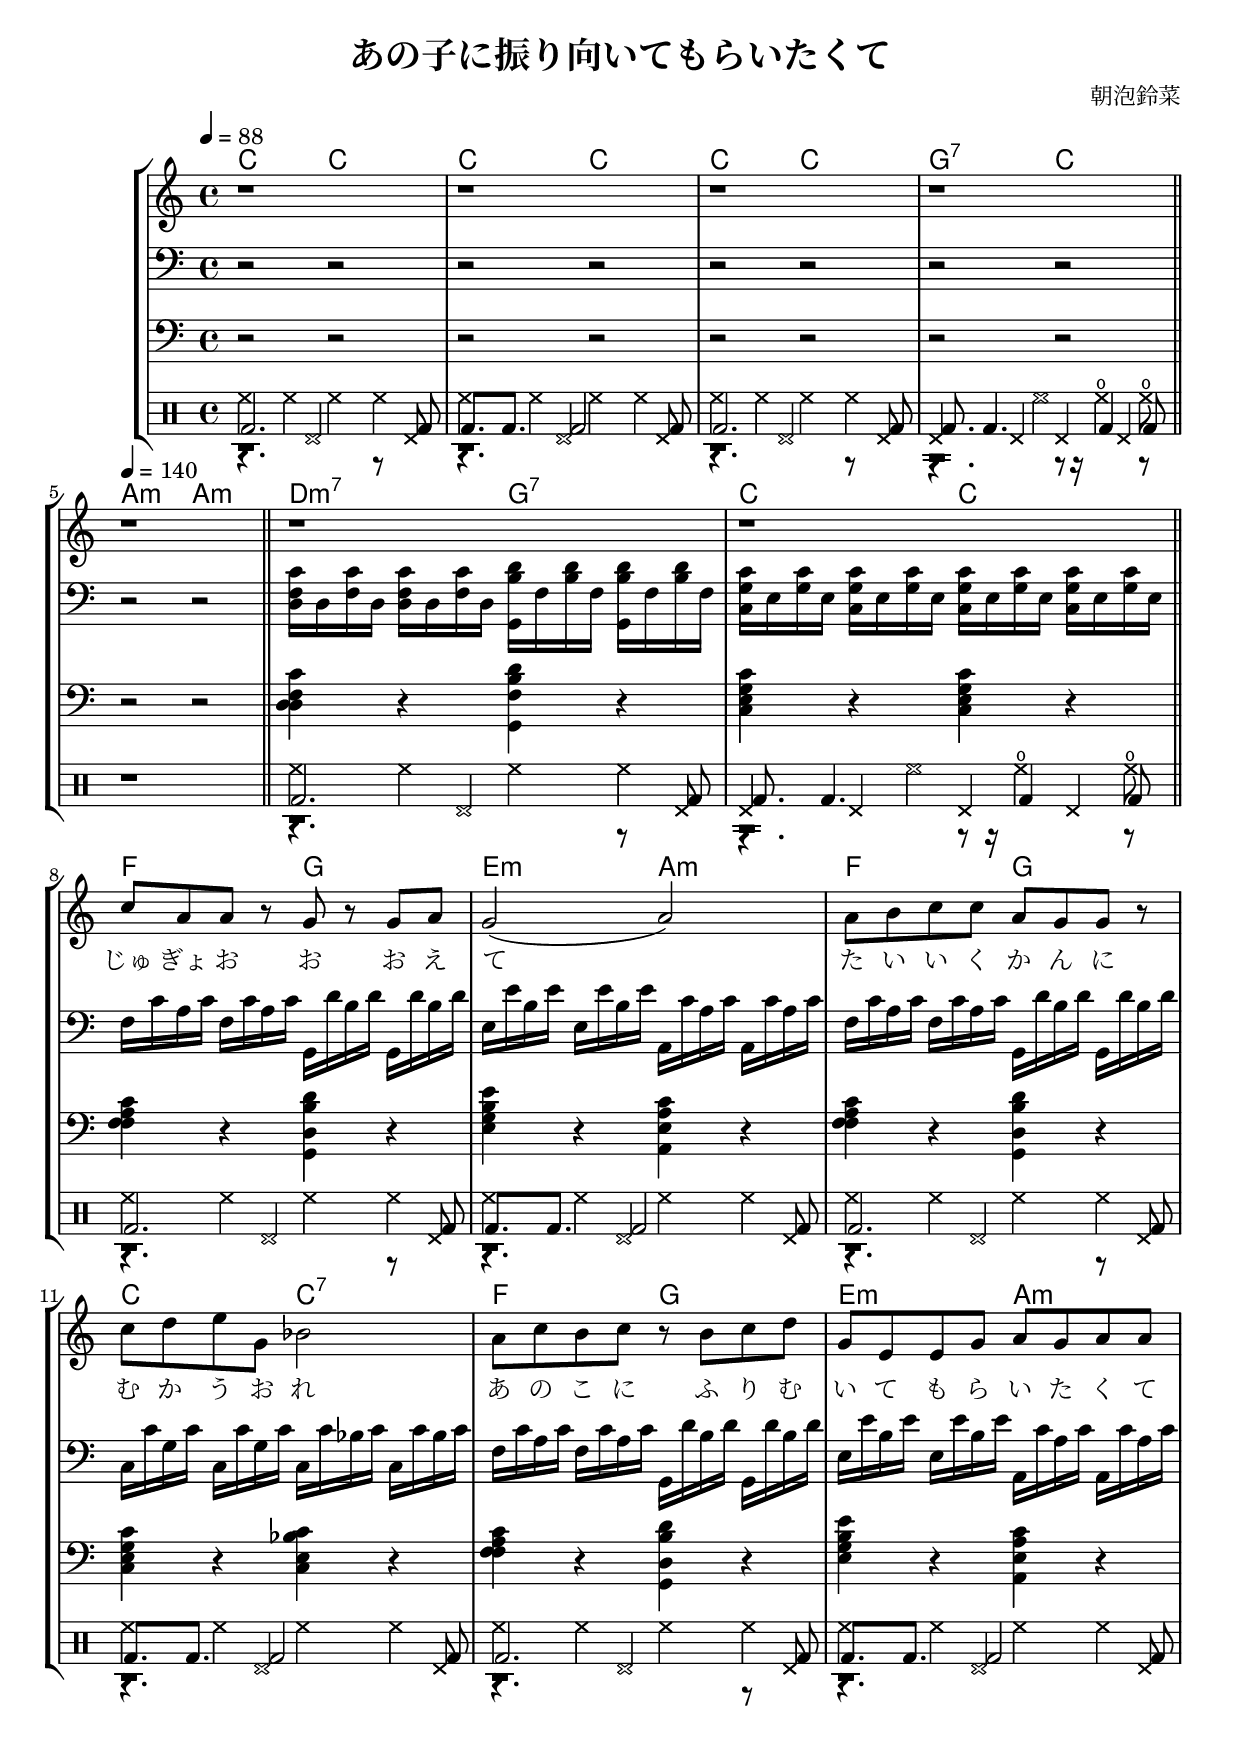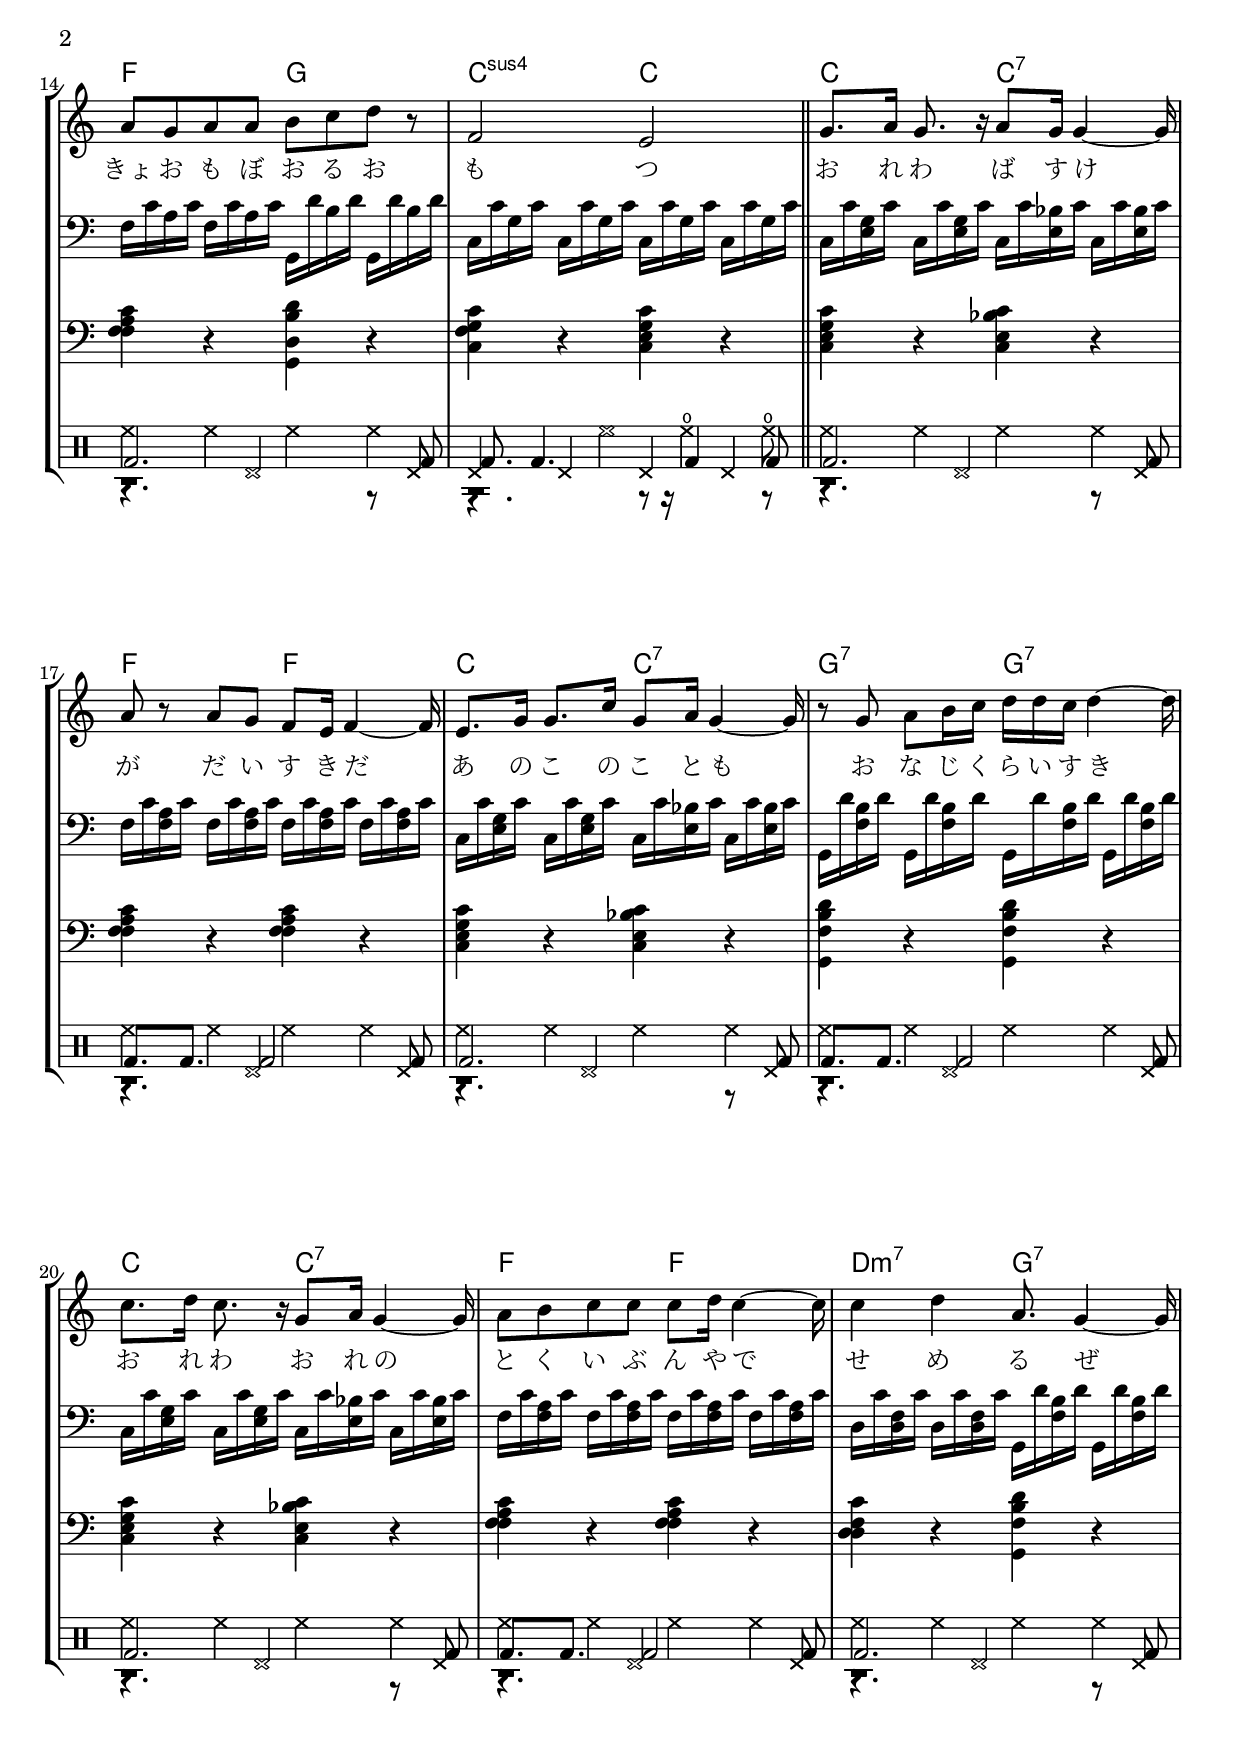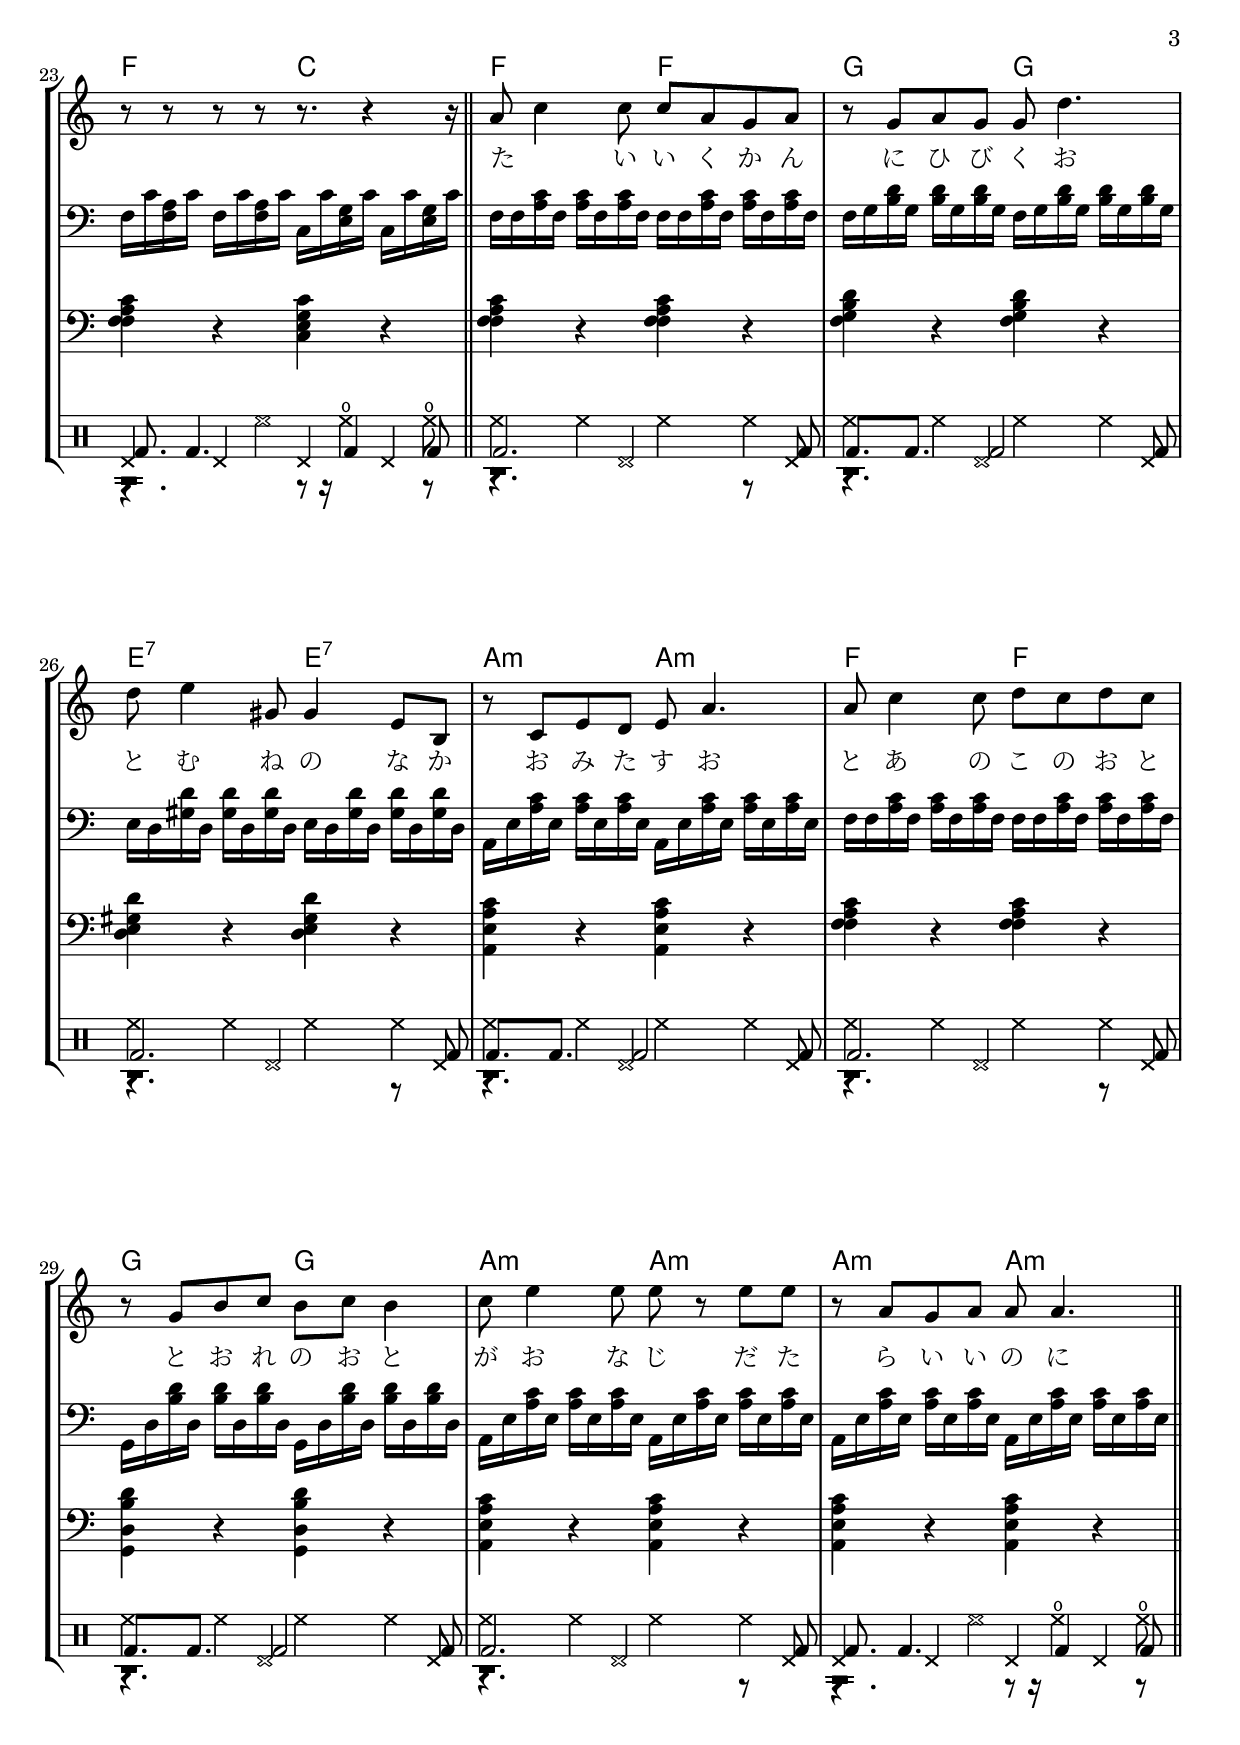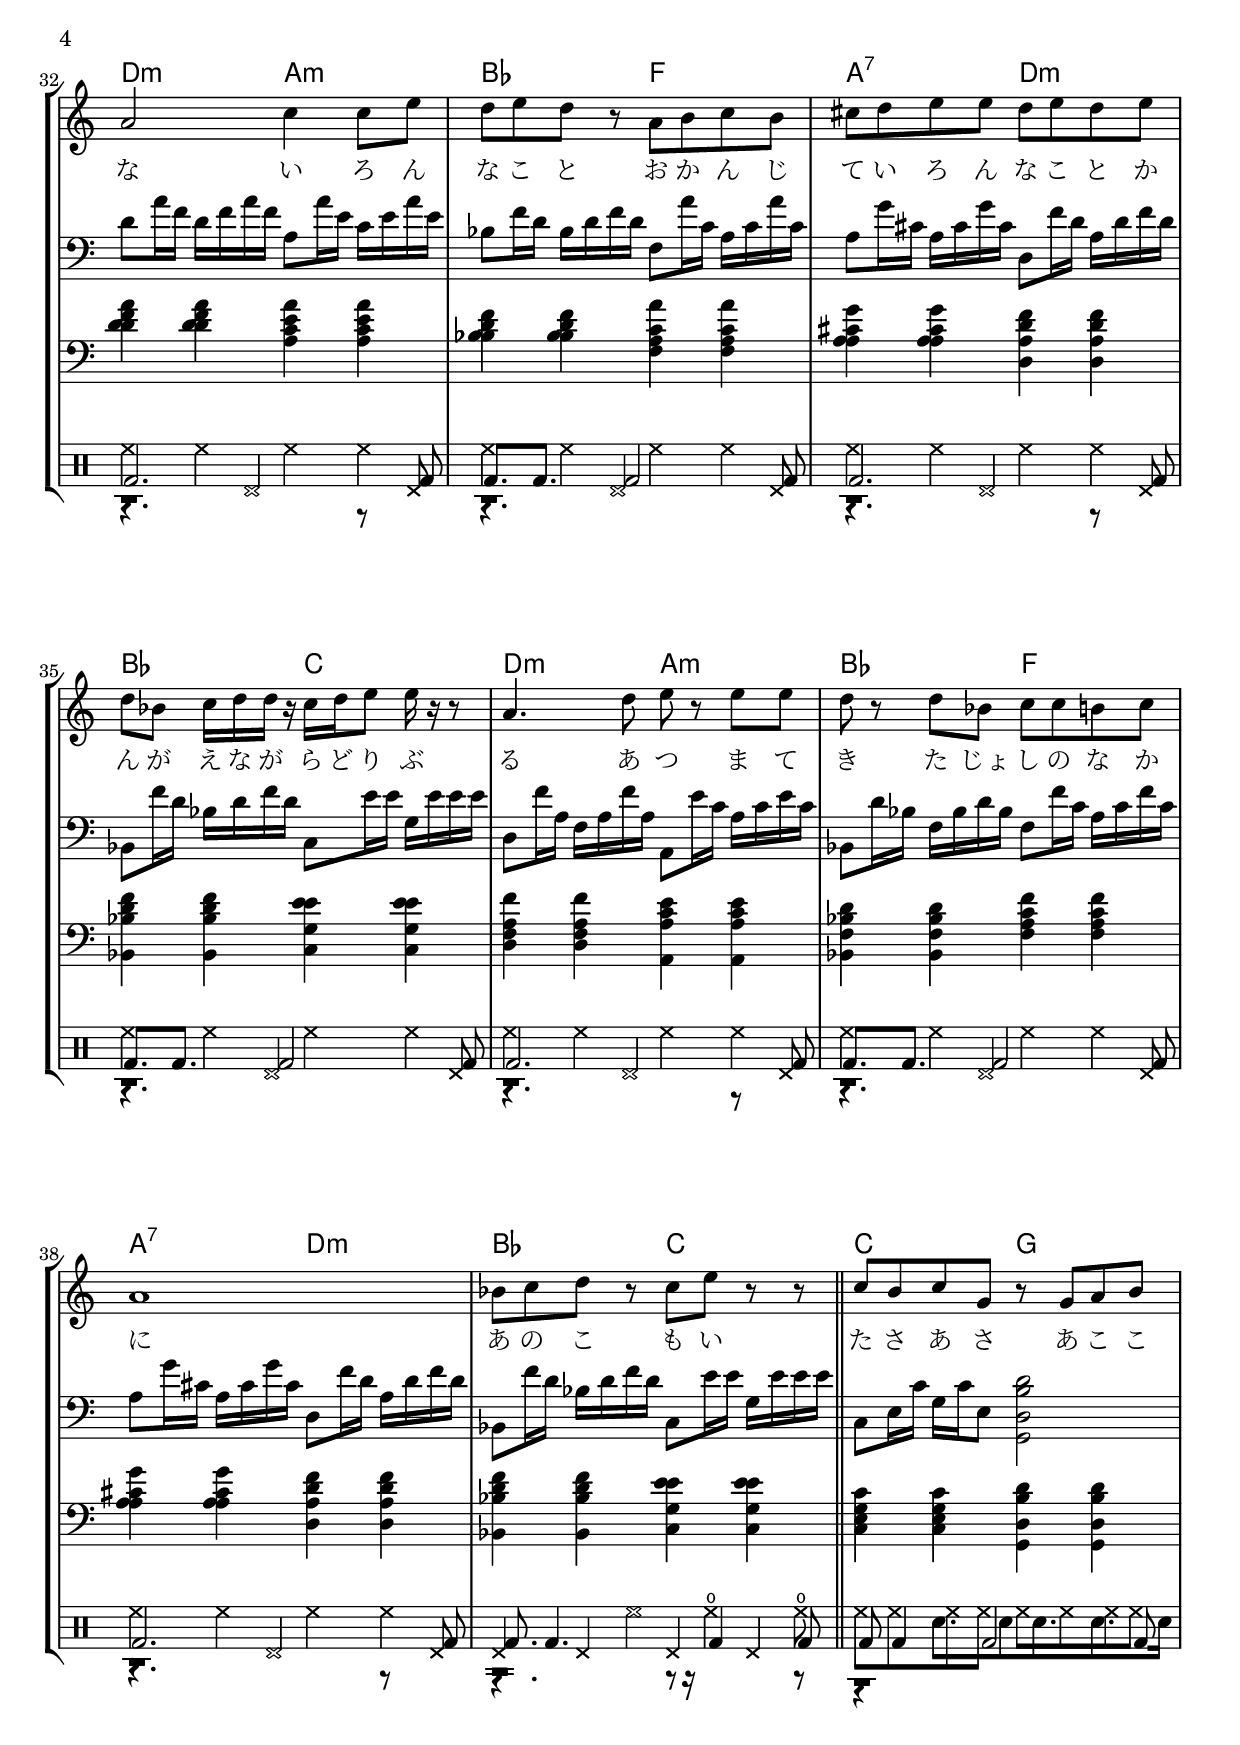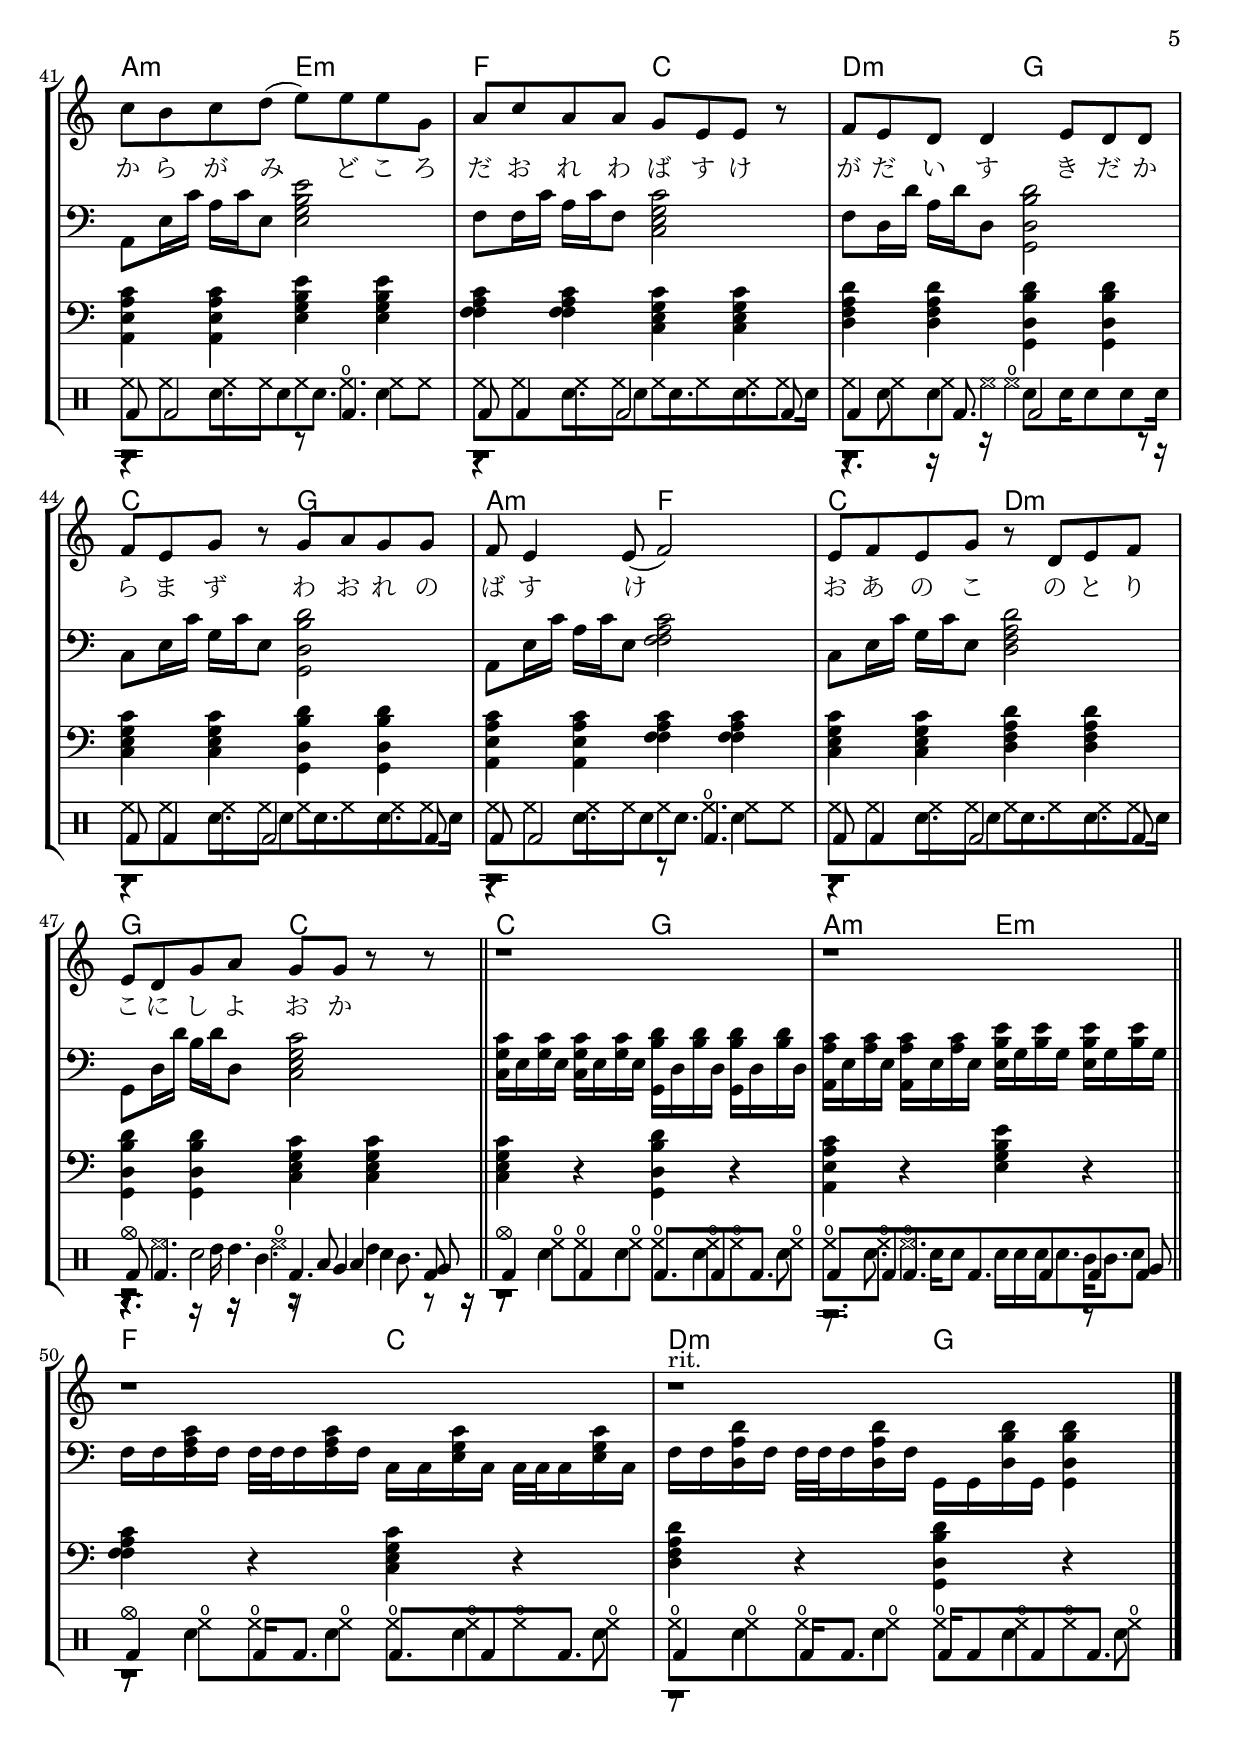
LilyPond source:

\version "2.12.1"

\header {
	title = \markup {あの子に振り向いてもらいたくて}
	composer = \markup \center-column {朝泡鈴菜}
}

harmony = \chordmode {
	c2 c c c c c g:7 c 

	a:m a:m 

	d:min7 g:7 c c 

	f g e:m a:m f g c c:7 f g e:m a:m f g c:sus4 c 

	c c:7 f f c c:7 g:7 g:7 c c:7 f f d:min7 g:7 f c 

	f f g g e:7 e:7 a:m a:m f f g g a:m a:m a:m a:m 

	d:m a:m bes f a:7 d:m bes c d:m a:m bes f a:7 d:m bes c 

	c g a:m e:m f c d:m g c g a:m f c d:m g c 

	c g a:m e:m 

	f c d:m g 
}

melody = {
	\key c \major
	\tempo 4 = 88
	r1 | r1 | r1 | r1   
	\tempo 4 = 140
	r1   
	r1 | r1   
	\set Staff.midiInstrument = #"mmi0.38"
	 c''8  a'8  a'8  r8  g'8  r8  g'8  a'8 
	g'2  (a'2) 
	a'8  b'8  c''8  c''8  a'8  g'8  g'8  r8 
	c''8  d''8  e''8  g'8  bes'2 
	a'8  c''8  b'8  c''8  r8  b'8  c''8  d''8 
	g'8  e'8  e'8  g'8  a'8  g'8  a'8  a'8 
	a'8  g'8  a'8  a'8  b'8  c''8  d''8  r8 
	f'2  e'2
	\set Staff.midiInstrument = #"mmi0.38"
	 g'8.  a'16  g'8.  r16  a'8  g'16  g'4~g'16 
	a'8  r8  a'8  g'8  f'8  e'16  f'4~f'16 
	e'8.  g'16  g'8.  c''16  g'8  a'16  g'4~g'16 
	r8  g'8  a'8  b'16  c''16  d''16  d''16  c''16  d''4~d''16 
	c''8.  d''16  c''8.  r16  g'8  a'16  g'4~g'16 
	a'8  b'8  c''8  c''8  c''8  d''16  c''4~c''16 
	c''4  d''4  a'8.  g'4~g'16 
	r8  r8  r8  r8  r8.  r4~r16
	\set Staff.midiInstrument = #"mmi0.38"
	 a'8  c''4  c''8  c''8  a'8  g'8  a'8 
	r8  g'8  a'8  g'8  g'8  d''4. 
	d''8  e''4  gis'8  gis'4  e'8  b8 
	r8  c'8  e'8  d'8  e'8  a'4. 
	a'8  c''4  c''8  d''8  c''8  d''8  c''8 
	r8  g'8  b'8  c''8  b'8  c''8  b'4 
	c''8  e''4  e''8  e''8  r8  e''8  e''8 
	r8  a'8  g'8  a'8  a'8  a'4.
	\set Staff.midiInstrument = #"mmi0.38"
	 a'2  c''4  c''8  e''8 
	d''8  e''8  d''8  r8  a'8  b'8  c''8  b'8 
	cis''8  d''8  e''8  e''8  d''8  e''8  d''8  e''8 
	d''8  bes'8  c''16  d''16  d''16  r16  c''16  d''16  e''8  e''16  r16  r8 
	a'4.  d''8  e''8  r8  e''8  e''8 
	d''8  r8  d''8  bes'8  c''8  c''8  b'8  c''8 
	a'1 
	bes'8  c''8  d''8  r8  c''8  e''8  r8  r8
	\set Staff.midiInstrument = #"mmi0.38"
	 c''8  b'8  c''8  g'8  r8  g'8  a'8  b'8 
	c''8  b'8  c''8  d''8  (e''8)  e''8  e''8  g'8 
	a'8  c''8  a'8  a'8  g'8  e'8  e'8  r8 
	f'8  e'8  d'8  d'4  e'8  d'8  d'8 
	f'8  e'8  g'8  r8  g'8  a'8  g'8  g'8 
	f'8  e'4  e'8  (f'2) 
	e'8  f'8  e'8  g'8  r8  d'8  e'8  f'8 
	e'8  d'8  g'8  a'8  g'8  g'8  r8  r8
	r1 | r1   
	r1 | r1^"rit." \bar "|."
}

words = \lyricmode {
	
	
	
	じゅ  ぎょ  お  お  お  え  て  た  い  い  く  か  ん  に  む  か  う  お  れ  あ  の  こ  に  ふ  り  む  い  て  も  ら  い  た  く  て  きょ  お  も  ぼ  お  る  お  も  つ  
	お  れ  わ  ば  す  け  が  だ  い  す  き  だ  あ  の  こ  の  こ  と  も  お  な  じ  く  ら  い  す  き  お  れ  わ  お  れ  の  と  く  い  ぶ  ん  や  で  せ  め  る  ぜ  
	た  い  い  く  か  ん  に  ひ  び  く  お  と  む  ね  の  な  か  お  み  た  す  お  と  あ  の  こ  の  お  と  と  お  れ  の  お  と  が  お  な  じ  だ  た  ら  い  い  の  に  な  
	い  ろ  ん  な  こ  と  お  か  ん  じ  て  い  ろ  ん  な  こ  と  か  ん  が  え  な  が  ら  ど  り  ぶ  る  あ  つ  ま  て  き  た  じょ  し  の  な  か  に  あ  の  こ  も  い  た  
	さ  あ  さ  あ  こ  こ  か  ら  が  み  ど  こ  ろ  だ  お  れ  わ  ば  す  け  が  だ  い  す  き  だ  か  ら  ま  ず  わ  お  れ  の  ば  す  け  お  あ  の  こ  の  と  り  こ  に  し  よ  お  か  な  
	
	
}

tempochange = {
	\tempo 4 = 88
	r1 | r1 | r1 | r1 \bar "||"
	\tempo 4 = 140
	r1 \bar "||"
	\tempo 4 = 140
	r1 | r1 \bar "||"
	\tempo 4 = 140
	r1 | r1 | r1 | r1 | r1 | r1 | r1 | r1 \bar "||"
	\tempo 4 = 140
	r1 | r1 | r1 | r1 | r1 | r1 | r1 | r1 \bar "||"
	\tempo 4 = 140
	r1 | r1 | r1 | r1 | r1 | r1 | r1 | r1 \bar "||"
	\tempo 4 = 140
	r1 | r1 | r1 | r1 | r1 | r1 | r1 | r1 \bar "||"
	\tempo 4 = 140
	r1 | r1 | r1 | r1 | r1 | r1 | r1 | r1 \bar "||"
	\tempo 4 = 140
	r1 | r1 \bar "||"
	\tempo 4 = 140
	r1 | \tempo 4 = 105 r2 \tempo 4 = 93 r2 \bar "|."
}

mainacc = {
	\clef bass
	\set Staff.midiInstrument = #"Acoustic grand"
	\key c \major
	\tempo 4 = 88
	r2
	r2
	r2
	r2
	r2
	r2
	r2
	r2
	\bar "||"

	\set Staff.midiInstrument = #"Acoustic grand"
	\tempo 4 = 140
	r2
	r2
	\bar "||"

	\set Staff.midiInstrument = #"Acoustic Guitar (nylon)"
	<d f c'>16 d16 <f c'>16 d16   <d f c'>16 d16 <f c'>16 d16
	<g, b d'>16 f16 <b d'>16 f16   <g, b d'>16 f16 <b d'>16 f16
	<c g c'>16 e16 <g c'>16 e16   <c g c'>16 e16 <g c'>16 e16
	<c g c'>16 e16 <g c'>16 e16   <c g c'>16 e16 <g c'>16 e16
	\bar "||"

	\set Staff.midiInstrument = #"Acoustic Guitar (nylon)"
	f16 c' a c' f c' a c'
	g,16 d' b d' g, d' b d'
	e16 e' b e' e e' b e'
	a,16 c' a c' a, c' a c'
	f16 c' a c' f c' a c'
	g,16 d' b d' g, d' b d'
	c16 c' g c' c c' g c'
	c16 c' bes c' c c' bes c'
	f16 c' a c' f c' a c'
	g,16 d' b d' g, d' b d'
	e16 e' b e' e e' b e'
	a,16 c' a c' a, c' a c'
	f16 c' a c' f c' a c'
	g,16 d' b d' g, d' b d'
	c16 c' g c' c c' g c'
	c16 c' g c' c c' g c'
	\bar "||"

	\set Staff.midiInstrument = #"Acoustic Guitar (nylon)"
	c16 c' <e g> c' c c' <e g> c'
	c16 c' <e bes> c' c c' <e bes> c'
	f16 c' <f a> c' f c' <f a> c'
	f16 c' <f a> c' f c' <f a> c'
	c16 c' <e g> c' c c' <e g> c'
	c16 c' <e bes> c' c c' <e bes> c'
	g,16 d' <f b> d' g, d' <f b> d'
	g,16 d' <f b> d' g, d' <f b> d'
	c16 c' <e g> c' c c' <e g> c'
	c16 c' <e bes> c' c c' <e bes> c'
	f16 c' <f a> c' f c' <f a> c'
	f16 c' <f a> c' f c' <f a> c'
	d16 c' <d f> c' d c' <d f> c'
	g,16 d' <f b> d' g, d' <f b> d'
	f16 c' <f a> c' f c' <f a> c'
	c16 c' <e g> c' c c' <e g> c'
	\bar "||"

	\set Staff.midiInstrument = #"Acoustic Guitar (nylon)"
	f16 f <a c'> f <a c'> f <a c'> f
	f16 f <a c'> f <a c'> f <a c'> f
	f16 g <b d'> g <b d'> g <b d'> g
	f16 g <b d'> g <b d'> g <b d'> g
	e16 d <gis d'> d <gis d'> d <gis d'> d
	e16 d <gis d'> d <gis d'> d <gis d'> d
	a,16 e <a c'> e <a c'> e <a c'> e
	a,16 e <a c'> e <a c'> e <a c'> e
	f16 f <a c'> f <a c'> f <a c'> f
	f16 f <a c'> f <a c'> f <a c'> f
	g,16 d <b d'> d <b d'> d <b d'> d
	g,16 d <b d'> d <b d'> d <b d'> d
	a,16 e <a c'> e <a c'> e <a c'> e
	a,16 e <a c'> e <a c'> e <a c'> e
	a,16 e <a c'> e <a c'> e <a c'> e
	a,16 e <a c'> e <a c'> e <a c'> e
	\bar "||"

	\set Staff.midiInstrument = #"Acoustic Guitar (nylon)"
	d'8 a'16 f'16   d'16 f'16 a'16 f'16
	a8 a'16 e'16   c'16 e'16 a'16 e'16
	bes8 f'16 d'16   bes16 d'16 f'16 d'16
	f8 a'16 c'16   a16 c'16 a'16 c'16
	a8 g'16 cis'16   a16 cis'16 g'16 cis'16
	d8 f'16 d'16   a16 d'16 f'16 d'16
	bes,8 f'16 d'16   bes16 d'16 f'16 d'16
	c8 e'16 e'16   g16 e'16 e'16 e'16
	d8 f'16 a16   f16 a16 f'16 a16
	a,8 e'16 c'16   a16 c'16 e'16 c'16
	bes,8 d'16 bes16   f16 bes16 d'16 bes16
	f8 f'16 c'16   a16 c'16 f'16 c'16
	a8 g'16 cis'16   a16 cis'16 g'16 cis'16
	d8 f'16 d'16   a16 d'16 f'16 d'16
	bes,8 f'16 d'16   bes16 d'16 f'16 d'16
	c8 e'16 e'16   g16 e'16 e'16 e'16
	\bar "||"

	\set Staff.midiInstrument = #"Acoustic Guitar (nylon)"
	c8 e16 c' g c' e8
	<g, d b d'>2
	a,8 e16 c' a c' e8
	<e g b e'>2
	f8 f16 c' a c' f8
	<c e g c'>2
	f8 d16 d' a d' d8
	<g, d b d'>2
	c8 e16 c' g c' e8
	<g, d b d'>2
	a,8 e16 c' a c' e8
	<f f a c'>2
	c8 e16 c' g c' e8
	<f d a d'>2
	g,8 d16 d' b d' d8
	<c e g c'>2
	\bar "||"

	\set Staff.midiInstrument = #"Acoustic Guitar (nylon)"
	<c g c'>16 e16 <g c'>16 e16   <c g c'>16 e16 <g c'>16 e16
	<g, b d'>16 d16 <b d'>16 d16   <g, b d'>16 d16 <b d'>16 d16
	<a, a c'>16 e16 <a c'>16 e16   <a, a c'>16 e16 <a c'>16 e16
	<e b e'>16 g16 <b e'>16 g16   <e b e'>16 g16 <b e'>16 g16
	\bar "||"

	\set Staff.midiInstrument = #"Acoustic Guitar (nylon)"
	f16 f16 <f a c'>16 f16   f32 f32 f16 <f a c'>16 f16
	c16 c16 <e g c'>16 c16   c32 c32 c16 <e g c'>16 c16
	f16 f16 <d a d'>16 f16   f32 f32 f16 <d a d'>16 f16
	g,16 g,16 <d b d'>16 g,16 <g, d b d'>4
	\bar "|."
}

subacc = {
	\clef bass
	\set Staff.midiInstrument = #"Acoustic grand"
	\key c \major
	\tempo 4 = 88
	r2
	r2
	r2
	r2
	r2
	r2
	r2
	r2
	\bar "||"

	\set Staff.midiInstrument = #"Acoustic grand"
	\tempo 4 = 140
	r2
	r2
	\bar "||"

	\set Staff.midiInstrument = #"FX 8 (sci-fi)"
	<d d f c'>4 r4
	<g, f b d'>4 r4
	<c e g c'>4 r4
	<c e g c'>4 r4
	\bar "||"

	\set Staff.midiInstrument = #"FX 8 (sci-fi)"
	<f f a c'>4 r4
	<g, d b d'>4 r4
	<e g b e'>4 r4
	<a, e a c'>4 r4
	<f f a c'>4 r4
	<g, d b d'>4 r4
	<c e g c'>4 r4
	<c e bes c'>4 r4
	<f f a c'>4 r4
	<g, d b d'>4 r4
	<e g b e'>4 r4
	<a, e a c'>4 r4
	<f f a c'>4 r4
	<g, d b d'>4 r4
	<c f g c'>4 r4
	<c e g c'>4 r4
	\bar "||"

	\set Staff.midiInstrument = #"FX 8 (sci-fi)"
	<c e g c'>4 r4
	<c e bes c'>4 r4
	<f f a c'>4 r4
	<f f a c'>4 r4
	<c e g c'>4 r4
	<c e bes c'>4 r4
	<g, f b d'>4 r4
	<g, f b d'>4 r4
	<c e g c'>4 r4
	<c e bes c'>4 r4
	<f f a c'>4 r4
	<f f a c'>4 r4
	<d d f c'>4 r4
	<g, f b d'>4 r4
	<f f a c'>4 r4
	<c e g c'>4 r4
	\bar "||"

	\set Staff.midiInstrument = #"FX 8 (sci-fi)"
	<f f a c'>4 r4
	<f f a c'>4 r4
	<f g b d'>4 r4
	<f g b d'>4 r4
	<e d gis d'>4 r4
	<e d gis d'>4 r4
	<a, e a c'>4 r4
	<a, e a c'>4 r4
	<f f a c'>4 r4
	<f f a c'>4 r4
	<g, d b d'>4 r4
	<g, d b d'>4 r4
	<a, e a c'>4 r4
	<a, e a c'>4 r4
	<a, e a c'>4 r4
	<a, e a c'>4 r4
	\bar "||"

	\set Staff.midiInstrument = #"FX 8 (sci-fi)"
	<d' d' f' a'>4 <d' d' f' a'>4
	<a c' e' a'>4 <a c' e' a'>4
	<bes bes d' f'>4 <bes bes d' f'>4
	<f a c' a'>4 <f a c' a'>4
	<a a cis' g'>4 <a a cis' g'>4
	<d a d' f'>4 <d a d' f'>4
	<bes, bes d' f'>4 <bes, bes d' f'>4
	<c g e' e'>4 <c g e' e'>4
	<d f a f'>4 <d f a f'>4
	<a, a c' e'>4 <a, a c' e'>4
	<bes, f bes d'>4 <bes, f bes d'>4
	<f a c' f'>4 <f a c' f'>4
	<a a cis' g'>4 <a a cis' g'>4
	<d a d' f'>4 <d a d' f'>4
	<bes, bes d' f'>4 <bes, bes d' f'>4
	<c g e' e'>4 <c g e' e'>4
	\bar "||"

	\set Staff.midiInstrument = #"FX 8 (sci-fi)"
	<c e g c'>4 <c e g c'>4
	<g, d b d'>4 <g, d b d'>4
	<a, e a c'>4 <a, e a c'>4
	<e g b e'>4 <e g b e'>4
	<f f a c'>4 <f f a c'>4
	<c e g c'>4 <c e g c'>4
	<f d a d'>4 <f d a d'>4
	<g, d b d'>4 <g, d b d'>4
	<c e g c'>4 <c e g c'>4
	<g, d b d'>4 <g, d b d'>4
	<a, e a c'>4 <a, e a c'>4
	<f f a c'>4 <f f a c'>4
	<c e g c'>4 <c e g c'>4
	<f d a d'>4 <f d a d'>4
	<g, d b d'>4 <g, d b d'>4
	<c e g c'>4 <c e g c'>4
	\bar "||"

	\set Staff.midiInstrument = #"FX 8 (sci-fi)"
	<c e g c'>4 r4
	<g, d b d'>4 r4
	<a, e a c'>4 r4
	<e g b e'>4 r4
	\bar "||"

	\set Staff.midiInstrument = #"FX 8 (sci-fi)"
	<f f a c'>4 r4
	<c e g c'>4 r4
	<f d a d'>4 r4
	<g, d b d'>4 r4
	\bar "|."
}

percA = {
	\drummode {
	r1  |r1  |r1  |r2 r8 hho4 hho8  \bar "||"
	r1 \bar "||"
	r1  |r2 r8 hho4 hho8  \bar "||"
	r1  |r1  |r1  |r1  |r1  |r1  |r1  |r2 r8 hho4 hho8  \bar "||"
	r1  |r1  |r1  |r1  |r1  |r1  |r1  |r2 r8 hho4 hho8  \bar "||"
	r1  |r1  |r1  |r1  |r1  |r1  |r1  |r2 r8 hho4 hho8  \bar "||"
	r1  |r1  |r1  |r1  |r1  |r1  |r1  |r2 r8 hho4 hho8  \bar "||"
	hh8 hh8 hh8 hh8 hh8 hh8 hh8 hh8  |hh8 hh8 hh8 hh8 hh4 hh8 hh8  |hh8 hh8 hh8 hh8 hh8 hh8 hh8 hh8  |hh8 hh8 hh8 hh2 r8  |hh8 hh8 hh8 hh8 hh8 hh8 hh8 hh8  |hh8 hh8 hh8 hh8 hh4 hh8 hh8  |hh8 hh8 hh8 hh8 hh8 hh8 hh8 hh8  |r8 hh2. r8  \bar "||"
	r8 hho8 hho8 hho8 hho8 hho8 hho8 hho8  |hho8 hho8 hho2.  \bar "||"
	cymc1  |r1  \bar "|."
	}
}

percB = {
	\drummode {
	r4. hhp2 hhp8  |r4. hhp2 hhp8  |r4. hhp2 hhp8  |hhp4 hhp4 hhp4 hhp4  \bar "||"
	r1 \bar "||"
	r4. hhp2 hhp8  |hhp4 hhp4 hhp4 hhp4  \bar "||"
	r4. hhp2 hhp8  |r4. hhp2 hhp8  |r4. hhp2 hhp8  |r4. hhp2 hhp8  |r4. hhp2 hhp8  |r4. hhp2 hhp8  |r4. hhp2 hhp8  |hhp4 hhp4 hhp4 hhp4  \bar "||"
	r4. hhp2 hhp8  |r4. hhp2 hhp8  |r4. hhp2 hhp8  |r4. hhp2 hhp8  |r4. hhp2 hhp8  |r4. hhp2 hhp8  |r4. hhp2 hhp8  |hhp4 hhp4 hhp4 hhp4  \bar "||"
	r4. hhp2 hhp8  |r4. hhp2 hhp8  |r4. hhp2 hhp8  |r4. hhp2 hhp8  |r4. hhp2 hhp8  |r4. hhp2 hhp8  |r4. hhp2 hhp8  |hhp4 hhp4 hhp4 hhp4  \bar "||"
	r4. hhp2 hhp8  |r4. hhp2 hhp8  |r4. hhp2 hhp8  |r4. hhp2 hhp8  |r4. hhp2 hhp8  |r4. hhp2 hhp8  |r4. hhp2 hhp8  |hhp4 hhp4 hhp4 hhp4  \bar "||"
	r4 sn8. sn8 sn8. sn8. sn16  |r4 sn8. sn8 sn8. sn4  |r4 sn8. sn8 sn8. sn8. sn16  |r8 sn8 sn4 sn8 sn16 sn8 sn8 sn16  |r4 sn8. sn8 sn8. sn8. sn16  |r4 sn8. sn8 sn8. sn4  |r4 sn8. sn8 sn8. sn8. sn16  |r4 sn2 sn4  \bar "||"
	r8 sn4 sn4 sn4 sn8  |r8 sn8. sn16 sn8 sn16 sn16 sn16 sn8. sn8  \bar "||"
	r8 hho8 hho8 hho8 hho8 hho8 hho8 hho8  |hho8 hho8 hho8 hho8 hho8 hho8 hho8 hho8  \bar "|."
	}
}

percC = {
	\drummode {
	hh4 hh4 hh4 hh4  |hh4 hh4 hh4 hh4  |hh4 hh4 hh4 hh4  |r4. hh2 r8  \bar "||"
	r1 \bar "||"
	hh4 hh4 hh4 hh4  |r4. hh2 r8  \bar "||"
	hh4 hh4 hh4 hh4  |hh4 hh4 hh4 hh4  |hh4 hh4 hh4 hh4  |hh4 hh4 hh4 hh4  |hh4 hh4 hh4 hh4  |hh4 hh4 hh4 hh4  |hh4 hh4 hh4 hh4  |r4. hh2 r8  \bar "||"
	hh4 hh4 hh4 hh4  |hh4 hh4 hh4 hh4  |hh4 hh4 hh4 hh4  |hh4 hh4 hh4 hh4  |hh4 hh4 hh4 hh4  |hh4 hh4 hh4 hh4  |hh4 hh4 hh4 hh4  |r4. hh2 r8  \bar "||"
	hh4 hh4 hh4 hh4  |hh4 hh4 hh4 hh4  |hh4 hh4 hh4 hh4  |hh4 hh4 hh4 hh4  |hh4 hh4 hh4 hh4  |hh4 hh4 hh4 hh4  |hh4 hh4 hh4 hh4  |r4. hh2 r8  \bar "||"
	hh4 hh4 hh4 hh4  |hh4 hh4 hh4 hh4  |hh4 hh4 hh4 hh4  |hh4 hh4 hh4 hh4  |hh4 hh4 hh4 hh4  |hh4 hh4 hh4 hh4  |hh4 hh4 hh4 hh4  |r4. hh2 r8  \bar "||"
	bd8 bd4 bd2 bd8  |bd8 bd2 bd4.  |bd8 bd4 bd2 bd8  |bd4 r16 bd8. bd2  |bd8 bd4 bd2 bd8  |bd8 bd2 bd4.  |bd8 bd4 bd2 bd8  |bd8 bd4. bd4. bd8  \bar "||"
	bd4 bd4 bd8. bd8 bd8.  |bd8 bd8 bd8. bd8. bd8 bd8 bd8  \bar "||"
	r1  |r1  \bar "|."
	}
}

percD = {
	\drummode {
	bd2. r8 bd8  |bd8. bd8. bd2 bd8  |bd2. r8 bd8  |bd8. bd4. r16 bd4 bd8  \bar "||"
	r1 \bar "||"
	bd2. r8 bd8  |bd8. bd4. r16 bd4 bd8  \bar "||"
	bd2. r8 bd8  |bd8. bd8. bd2 bd8  |bd2. r8 bd8  |bd8. bd8. bd2 bd8  |bd2. r8 bd8  |bd8. bd8. bd2 bd8  |bd2. r8 bd8  |bd8. bd4. r16 bd4 bd8  \bar "||"
	bd2. r8 bd8  |bd8. bd8. bd2 bd8  |bd2. r8 bd8  |bd8. bd8. bd2 bd8  |bd2. r8 bd8  |bd8. bd8. bd2 bd8  |bd2. r8 bd8  |bd8. bd4. r16 bd4 bd8  \bar "||"
	bd2. r8 bd8  |bd8. bd8. bd2 bd8  |bd2. r8 bd8  |bd8. bd8. bd2 bd8  |bd2. r8 bd8  |bd8. bd8. bd2 bd8  |bd2. r8 bd8  |bd8. bd4. r16 bd4 bd8  \bar "||"
	bd2. r8 bd8  |bd8. bd8. bd2 bd8  |bd2. r8 bd8  |bd8. bd8. bd2 bd8  |bd2. r8 bd8  |bd8. bd8. bd2 bd8  |bd2. r8 bd8  |bd8. bd4. r16 bd4 bd8  \bar "||"
	r1  |r2 r8 hho4.  |r1  |r4. r16 hho2 r16  |r1  |r2 r8 hho4.  |r1  |r4. r16 hho2 r16  \bar "||"
	cymc1  |r1  \bar "||"
	r8 sn4 sn4 sn4 sn8  |r8 sn4 sn4 sn4 sn8  \bar "|."
	}
}

percE = {
	\drummode {
	r1 | r1 | r1 | r1 \bar "||"
	r1 \bar "||"
	r1 | r1 \bar "||"
	r1 | r1 | r1 | r1 | r1 | r1 | r1 | r1 \bar "||"
	r1 | r1 | r1 | r1 | r1 | r1 | r1 | r1 \bar "||"
	r1 | r1 | r1 | r1 | r1 | r1 | r1 | r1 \bar "||"
	r1 | r1 | r1 | r1 | r1 | r1 | r1 | r1 \bar "||"
	r1 |r1 |r1 |r1 |r1 |r1 |r1 |cymc1  \bar "||"
	r1 |r1 \bar "||"
	bd4 bd16 bd8. bd8. bd8 bd8.  |bd4 bd16 bd8. bd16 bd8 bd8 bd8.  \bar "|."
	}
}

percF = {
	\drummode {
	r1 | r1 | r1 | r1 \bar "||"
	r1 \bar "||"
	r1 | r1 \bar "||"
	r1 | r1 | r1 | r1 | r1 | r1 | r1 | r1 \bar "||"
	r1 | r1 | r1 | r1 | r1 | r1 | r1 | r1 \bar "||"
	r1 | r1 | r1 | r1 | r1 | r1 | r1 | r1 \bar "||"
	r1 | r1 | r1 | r1 | r1 | r1 | r1 | r1 \bar "||"
	r1 |r1 |r1 |r1 |r1 |r1 |r1 |r4 r16 tommh16 tommh4. tommh4  \bar "||"
	r1 |r2. r8 tomfh8  \bar "||"
	r1 | r1 \bar "|."
	}
}

percG = {
	\drummode {
	r1 | r1 | r1 | r1 \bar "||"
	r1 \bar "||"
	r1 | r1 \bar "||"
	r1 | r1 | r1 | r1 | r1 | r1 | r1 | r1 \bar "||"
	r1 | r1 | r1 | r1 | r1 | r1 | r1 | r1 \bar "||"
	r1 | r1 | r1 | r1 | r1 | r1 | r1 | r1 \bar "||"
	r1 | r1 | r1 | r1 | r1 | r1 | r1 | r1 \bar "||"
	r1 |r1 |r1 |r1 |r1 |r1 |r1 |r4. r16 tomml4. tomml8.  \bar "||"
	r1 |r2. tomml16 tomml8.  \bar "||"
	r1 | r1 \bar "|."
	}
}

percH = {
	\drummode {
	r1 | r1 | r1 | r1 \bar "||"
	r1 \bar "||"
	r1 | r1 \bar "||"
	r1 | r1 | r1 | r1 | r1 | r1 | r1 | r1 \bar "||"
	r1 | r1 | r1 | r1 | r1 | r1 | r1 | r1 \bar "||"
	r1 | r1 | r1 | r1 | r1 | r1 | r1 | r1 \bar "||"
	r1 | r1 | r1 | r1 | r1 | r1 | r1 | r1 \bar "||"
	r1 |r1 |r1 |r1 |r1 |r1 |r1 |r2 r16 toml8 toml4 r16  \bar "||"
	r1 | r1 \bar "||"
	r1 | r1 \bar "|."
	}
}

percI = {
	\drummode {
	r1 | r1 | r1 | r1 \bar "||"
	r1 \bar "||"
	r1 | r1 \bar "||"
	r1 | r1 | r1 | r1 | r1 | r1 | r1 | r1 \bar "||"
	r1 | r1 | r1 | r1 | r1 | r1 | r1 | r1 \bar "||"
	r1 | r1 | r1 | r1 | r1 | r1 | r1 | r1 \bar "||"
	r1 | r1 | r1 | r1 | r1 | r1 | r1 | r1 \bar "||"
	r1 |r1 |r1 |r1 |r1 |r1 |r1 |r2 r8 tomfh4 tomfh8  \bar "||"
	r1 | r1 \bar "||"
	r1 | r1 \bar "|."
	}
}

\score {
	<<
		\new StaffGroup <<
			\new ChordNames {\harmony}
			\new Voice = "melody" {\melody}
			\new Lyrics \lyricsto "melody" \words
			\new Staff = "mainacc" {\mainacc}
			\new Staff = "subacc" {\subacc}
			\new DrumStaff <<
				\new DrumVoice {\percA}
				\new DrumVoice {\percB}
				\new DrumVoice {\percC}
				\new DrumVoice {\percD}
				\new DrumVoice {\percE}
				\new DrumVoice {\percF}
				\new DrumVoice {\percG}
				\new DrumVoice {\percH}
				\new DrumVoice {\percI}
			>>
		>>
	>>
	\layout { }
}
